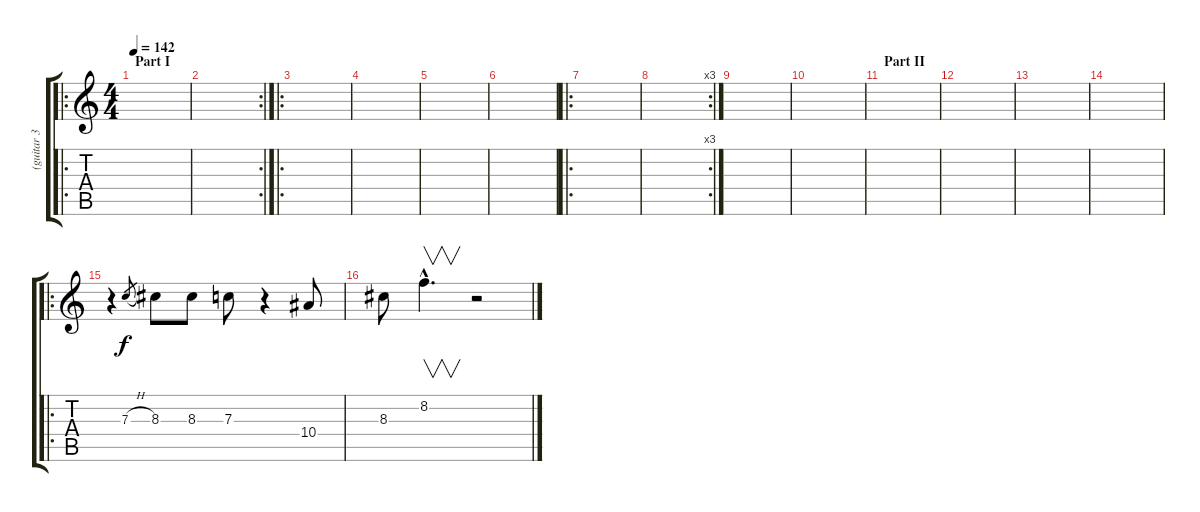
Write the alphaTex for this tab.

\track ("(guitar 3 overdub && fx)" "(guitar 3 ") {instrument overdrivenguitar}
\staff {score tabs}
\tuning (D4 A3 F3 C3 G2 D2) {hide}
\ro
\ts (4 4)
\section ("" "Part I")
\tempo 142
\clef g2
\ks c
|
\rc 2
|
\ro
|
|
|
|
\ro
|
\rc 3
|
|
|
\section ("" "Part II")
|
|
|
|
\ro
r.4 7.3{h}.8{gr} 8.3.8 8.3.8 7.3.8 r.4 10.4.8 |
8.3.8 8.2{hac}.4{v d} r.2
